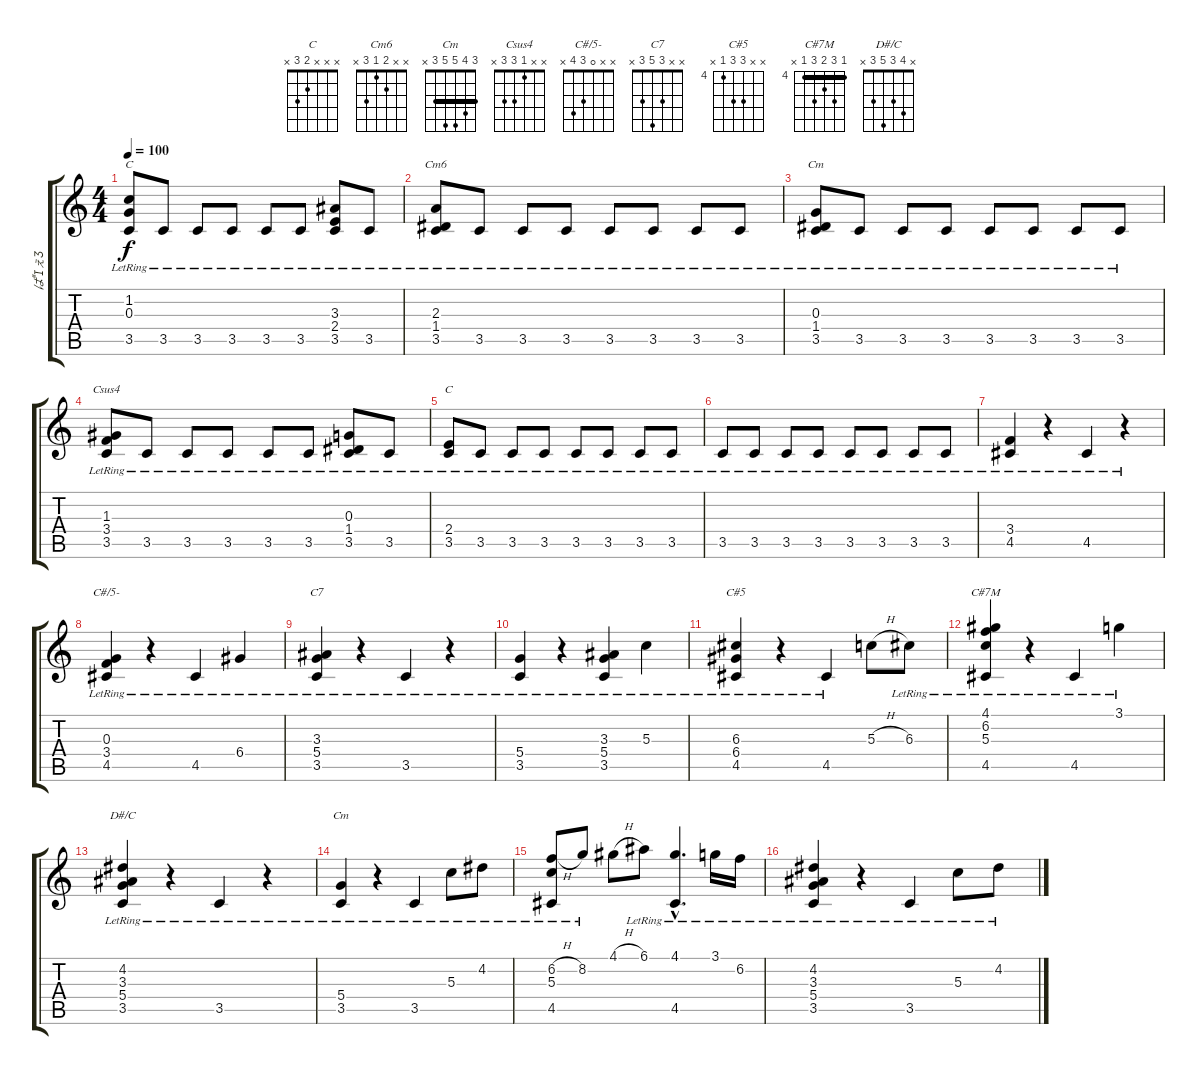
\track ("ぱぇ" "ぱぇ") {instrument acousticguitarnylon}
\staff {score tabs}
\tuning (E4 B3 G3 D3 A2 E2) {hide}
\chord ("C" x 1 0 2 3 x)
\chord ("Cm6" x x 2 1 3 x)
\chord ("Cm" x x 0 1 3 x)
\chord ("Csus4" x x 1 3 3 x)
\chord ("C" x x x 2 3 x)
\chord ("C#/5-" x x 0 3 4 x)
\chord ("C7" x x 3 5 3 x)
\chord ("C#5" x x 6 6 4 x) {firstfret 4}
\chord ("C#7M" 4 6 5 6 4 x) {firstfret 4 barre 4}
\chord ("D#/C" x 4 3 5 3 x)
\chord ("Cm" 3 4 5 5 3 x) {barre 3}
\ts (4 4)
\tempo 100
\clef g2
\ks c
(1.2{lr} 0.3{lr} 3.5{lr}).8{ch "C" dy f instrument acousticguitarnylon} 3.5{lr}.8 3.5{lr}.8 3.5{lr}.8 3.5{lr}.8 3.5{lr}.8 (3.3{lr} 2.4{lr} 3.5{lr}).8 3.5{lr}.8 |
(2.3{lr} 1.4{lr} 3.5{lr}).8{ch "Cm6"} 3.5{lr}.8 3.5{lr}.8 3.5{lr}.8 3.5{lr}.8 3.5{lr}.8 3.5{lr}.8 3.5{lr}.8 |
(0.3{lr} 1.4{lr} 3.5{lr}).8{ch "Cm"} 3.5{lr}.8 3.5{lr}.8 3.5{lr}.8 3.5{lr}.8 3.5{lr}.8 3.5{lr}.8 3.5{lr}.8 |
(1.3{lr} 3.4{lr} 3.5{lr}).8{ch "Csus4"} 3.5{lr}.8 3.5{lr}.8 3.5{lr}.8 3.5{lr}.8 3.5{lr}.8 (0.3{lr} 1.4{lr} 3.5{lr}).8 3.5{lr}.8 |
(2.4{lr} 3.5{lr}).8{ch "C"} 3.5{lr}.8 3.5{lr}.8 3.5{lr}.8 3.5{lr}.8 3.5{lr}.8 3.5{lr}.8 3.5{lr}.8 |
3.5{lr}.8 3.5{lr}.8 3.5{lr}.8 3.5{lr}.8 3.5{lr}.8 3.5{lr}.8 3.5{lr}.8 3.5{lr}.8 |
(3.4{lr} 4.5{lr}).4 r.4 4.5{lr}.4 r.4 |
(0.3{lr} 3.4{lr} 4.5{lr}).4{ch "C#/5-"} r.4 4.5{lr}.4 6.4{lr}.4 |
(3.3{lr} 5.4{lr} 3.5{lr}).4{ch "C7"} r.4 3.5{lr}.4 r.4 |
(5.4{lr} 3.5{lr}).4 r.4 (3.3{lr} 5.4{lr} 3.5{lr}).4 5.3{lr}.4 |
(6.3{lr} 6.4{lr} 4.5{lr}).4{ch "C#5"} r.4 4.5{lr}.4 5.3{h}.8 6.3{lr}.8 |
(4.1{lr} 6.2{lr} 5.3{lr} 4.5{lr}).4{ch "C#7M"} r.4 4.5{lr}.4 3.1{lr}.4 |
(4.2{lr} 3.3{lr} 5.4{lr} 3.5{lr}).4{ch "D#/C"} r.4 3.5{lr}.4 r.4 |
(5.4{lr} 3.5{lr}).4{ch "Cm"} r.4 3.5{lr}.4 5.3{lr}.8 4.2{lr}.8 |
(6.2{h} 5.3{lr} 4.5{lr}).8 8.2{lr}.8 4.1{h}.8 6.1{lr}.8 (4.1{hac lr} 4.5{hac lr}).4{d} 3.1{lr}.16 6.2{lr}.16 |
(4.2{lr} 3.3{lr} 5.4{lr} 3.5{lr}).4 r.4 3.5{lr}.4 5.3{lr}.8 4.2{lr}.8
